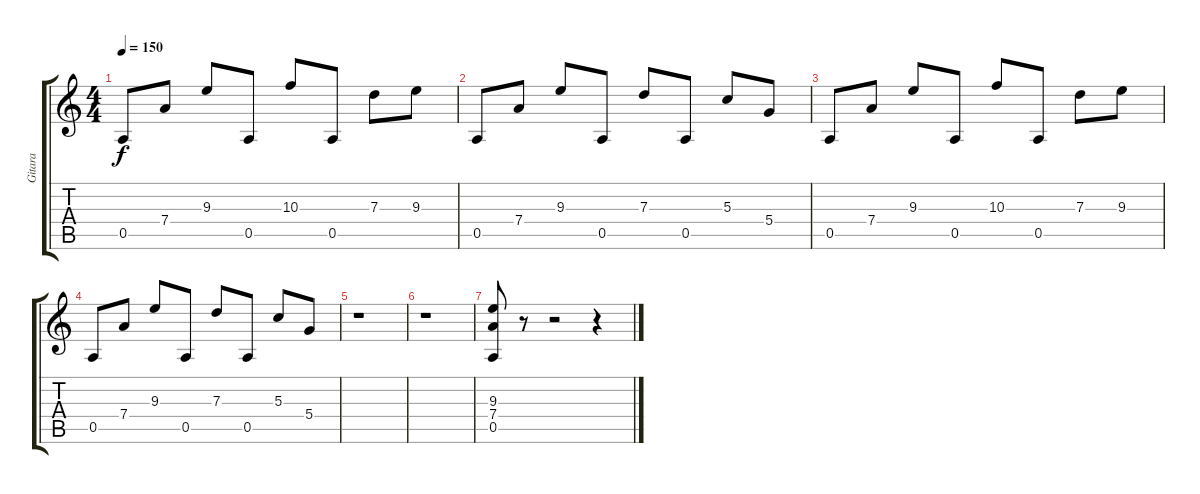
\track ("Gitara" "Gitara") {instrument distortionguitar}
\staff {score tabs}
\tuning (E4 B3 G3 D3 A2 E2) {hide}
\ts (4 4)
\tempo 150
\clef g2
\ks c
0.5.8{dy f} 7.4.8 9.3.8 0.5.8 10.3.8 0.5.8 7.3.8 9.3.8 |
0.5.8 7.4.8 9.3.8 0.5.8 7.3.8 0.5.8 5.3.8 5.4.8 |
0.5.8 7.4.8 9.3.8 0.5.8 10.3.8 0.5.8 7.3.8 9.3.8 |
0.5.8 7.4.8 9.3.8 0.5.8 7.3.8 0.5.8 5.3.8 5.4.8 |
r.1 |
r.1 |
(9.3 7.4 0.5).8 r.8 r.2 r.4
